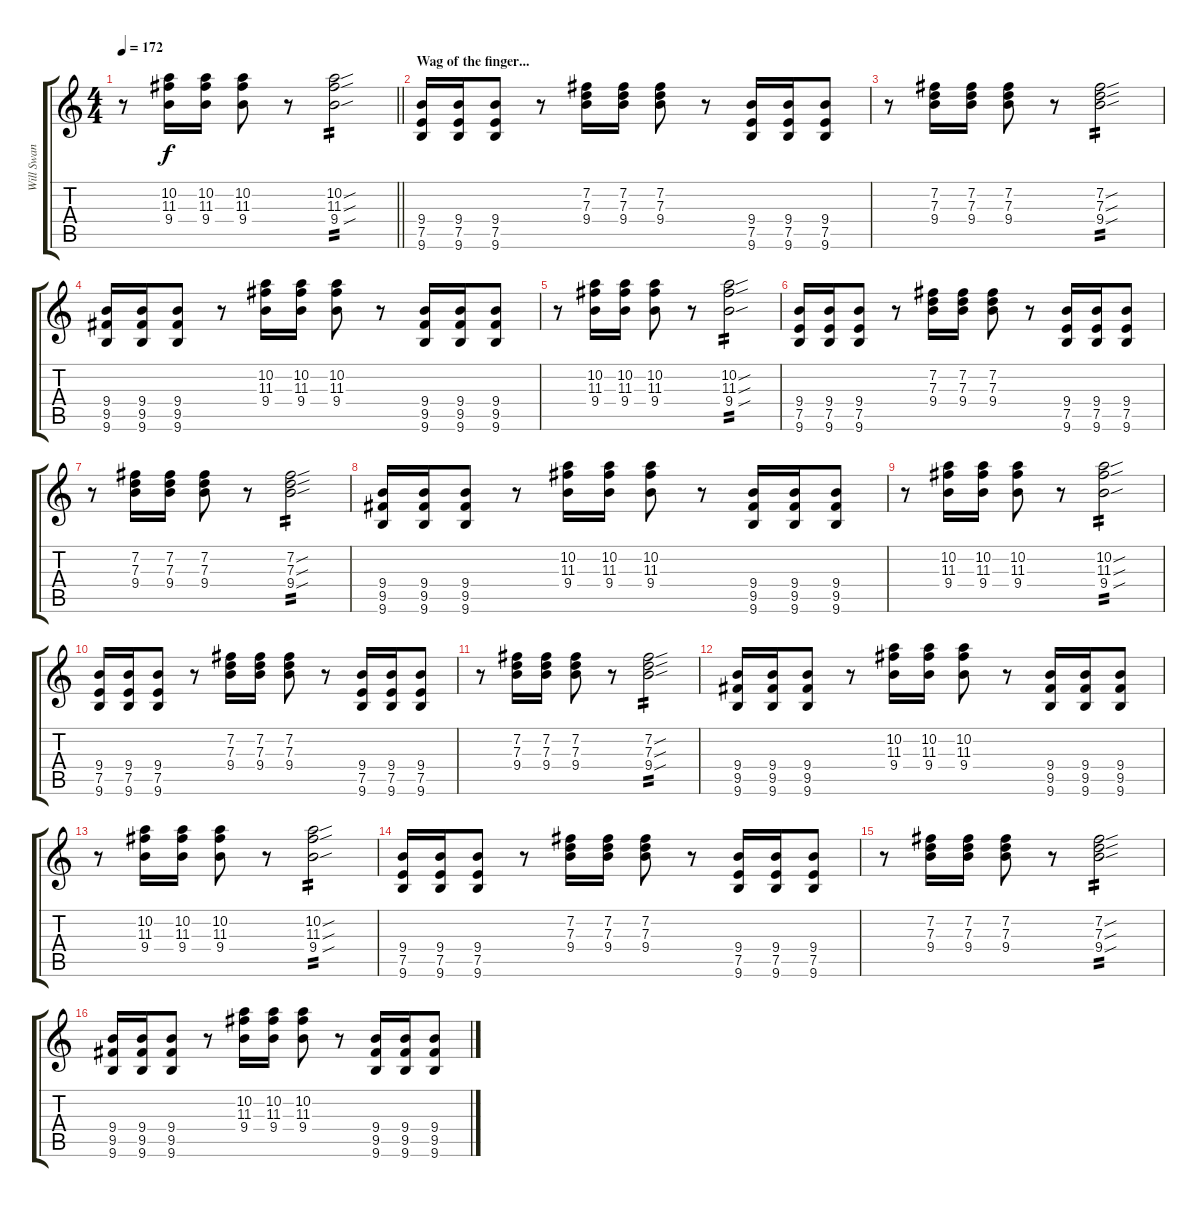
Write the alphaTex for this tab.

\track ("Will Swan (Guitar L)" "Will Swan ") {instrument distortionguitar}
\staff {score tabs}
\tuning (E4 B3 G3 D3 A2 D2) {hide}
\ts (4 4)
\tempo 172
\clef g2
\barLineRight lightlight
\ks c
r.8{dy f} (10.2 11.3 9.4).16 (10.2 11.3 9.4).16 (10.2 11.3 9.4).8 r.8 (10.2{sou} 11.3{sou} 9.4{sou}).2{tp 2} |
\section ("" "Wag of the finger...")
(9.4 7.5 9.6).16 (9.4 7.5 9.6).16 (9.4 7.5 9.6).8 r.8 (7.2 7.3 9.4).16 (7.2 7.3 9.4).16 (7.2 7.3 9.4).8 r.8 (9.4 7.5 9.6).16 (9.4 7.5 9.6).16 (9.4 7.5 9.6).8 |
r.8 (7.2 7.3 9.4).16 (7.2 7.3 9.4).16 (7.2 7.3 9.4).8 r.8 (7.2{sou} 7.3{sou} 9.4{sou}).2{tp 2} |
(9.4 9.5 9.6).16 (9.4 9.5 9.6).16 (9.4 9.5 9.6).8 r.8 (10.2 11.3 9.4).16 (10.2 11.3 9.4).16 (10.2 11.3 9.4).8 r.8 (9.4 9.5 9.6).16 (9.4 9.5 9.6).16 (9.4 9.5 9.6).8 |
r.8 (10.2 11.3 9.4).16 (10.2 11.3 9.4).16 (10.2 11.3 9.4).8 r.8 (10.2{sou} 11.3{sou} 9.4{sou}).2{tp 2} |
(9.4 7.5 9.6).16 (9.4 7.5 9.6).16 (9.4 7.5 9.6).8 r.8 (7.2 7.3 9.4).16 (7.2 7.3 9.4).16 (7.2 7.3 9.4).8 r.8 (9.4 7.5 9.6).16 (9.4 7.5 9.6).16 (9.4 7.5 9.6).8 |
r.8 (7.2 7.3 9.4).16 (7.2 7.3 9.4).16 (7.2 7.3 9.4).8 r.8 (7.2{sou} 7.3{sou} 9.4{sou}).2{tp 2} |
(9.4 9.5 9.6).16 (9.4 9.5 9.6).16 (9.4 9.5 9.6).8 r.8 (10.2 11.3 9.4).16 (10.2 11.3 9.4).16 (10.2 11.3 9.4).8 r.8 (9.4 9.5 9.6).16 (9.4 9.5 9.6).16 (9.4 9.5 9.6).8 |
r.8 (10.2 11.3 9.4).16 (10.2 11.3 9.4).16 (10.2 11.3 9.4).8 r.8 (10.2{sou} 11.3{sou} 9.4{sou}).2{tp 2} |
(9.4 7.5 9.6).16 (9.4 7.5 9.6).16 (9.4 7.5 9.6).8 r.8 (7.2 7.3 9.4).16 (7.2 7.3 9.4).16 (7.2 7.3 9.4).8 r.8 (9.4 7.5 9.6).16 (9.4 7.5 9.6).16 (9.4 7.5 9.6).8 |
r.8 (7.2 7.3 9.4).16 (7.2 7.3 9.4).16 (7.2 7.3 9.4).8 r.8 (7.2{sou} 7.3{sou} 9.4{sou}).2{tp 2} |
(9.4 9.5 9.6).16 (9.4 9.5 9.6).16 (9.4 9.5 9.6).8 r.8 (10.2 11.3 9.4).16 (10.2 11.3 9.4).16 (10.2 11.3 9.4).8 r.8 (9.4 9.5 9.6).16 (9.4 9.5 9.6).16 (9.4 9.5 9.6).8 |
r.8 (10.2 11.3 9.4).16 (10.2 11.3 9.4).16 (10.2 11.3 9.4).8 r.8 (10.2{sou} 11.3{sou} 9.4{sou}).2{tp 2} |
(9.4 7.5 9.6).16 (9.4 7.5 9.6).16 (9.4 7.5 9.6).8 r.8 (7.2 7.3 9.4).16 (7.2 7.3 9.4).16 (7.2 7.3 9.4).8 r.8 (9.4 7.5 9.6).16 (9.4 7.5 9.6).16 (9.4 7.5 9.6).8 |
r.8 (7.2 7.3 9.4).16 (7.2 7.3 9.4).16 (7.2 7.3 9.4).8 r.8 (7.2{sou} 7.3{sou} 9.4{sou}).2{tp 2} |
(9.4 9.5 9.6).16 (9.4 9.5 9.6).16 (9.4 9.5 9.6).8 r.8 (10.2 11.3 9.4).16 (10.2 11.3 9.4).16 (10.2 11.3 9.4).8 r.8 (9.4 9.5 9.6).16 (9.4 9.5 9.6).16 (9.4 9.5 9.6).8
